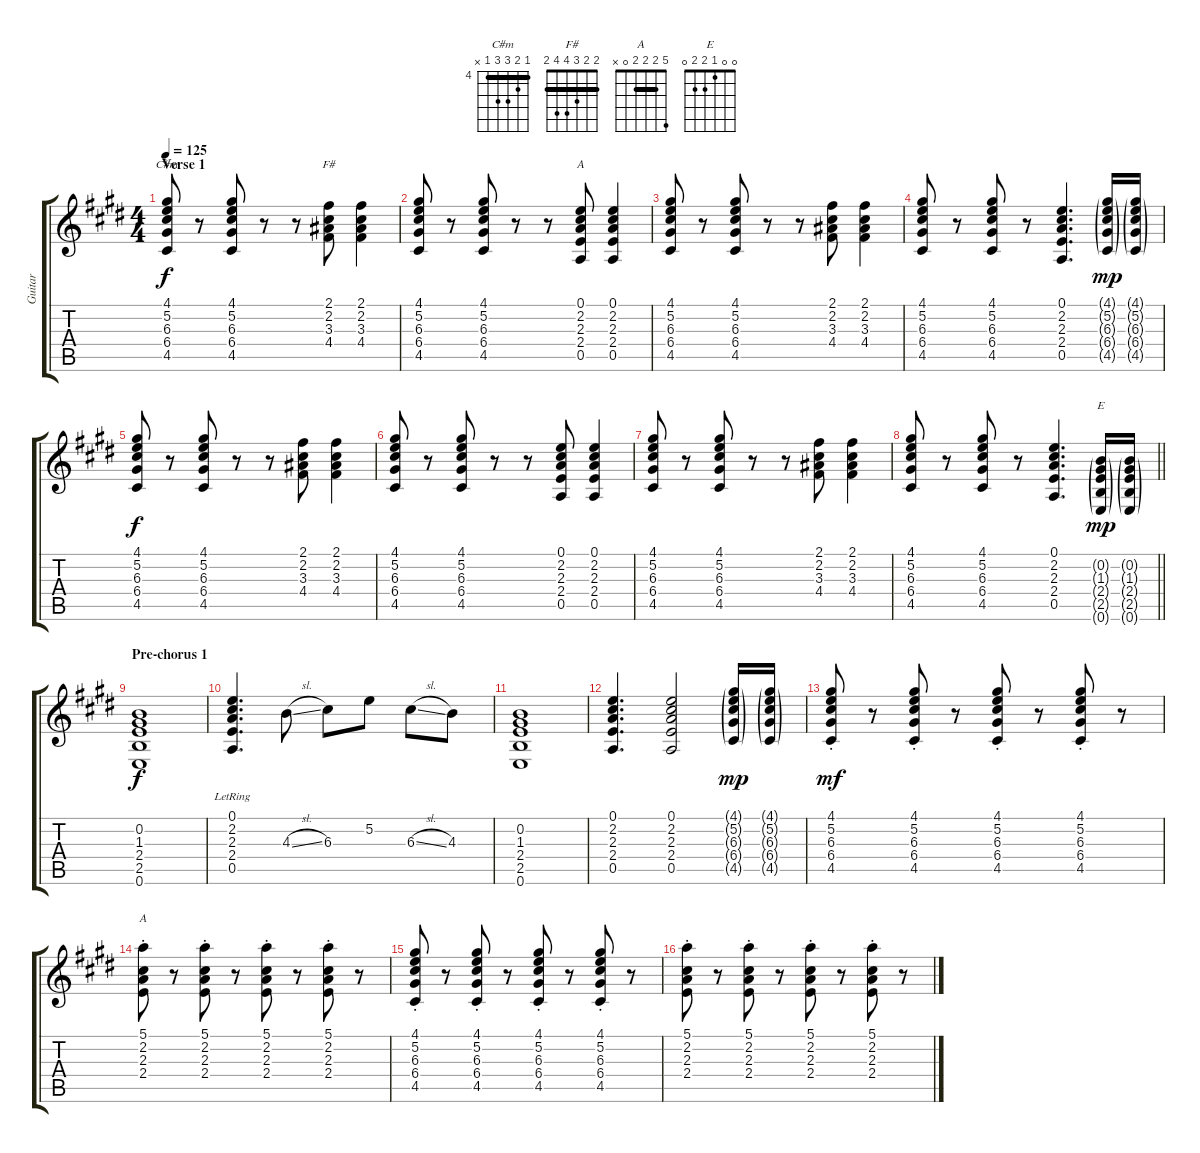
\track ("Guitar" "Guitar") {instrument electricguitarclean}
\staff {score tabs}
\tuning (E4 B3 G3 D3 A2 E2) {hide}
\chord ("C#m" 4 5 6 6 4 x) {firstfret 4 barre 4}
\chord ("F#" 2 2 3 4 4 2) {barre 2}
\chord ("A" 0 2 2 2 0 x)
\chord ("E" 0 0 1 2 2 0)
\chord ("A" 5 2 2 2 0 x) {barre 2}
\ts (4 4)
\section ("" "Verse 1")
\tempo 125
\clef g2
\ks c#minor
(4.1 5.2 6.3 6.4 4.5).8{ch "C#m" dy f} r.8 (4.1 5.2 6.3 6.4 4.5).8 r.8 r.8 (2.1 2.2 3.3 4.4).8{ch "F#"} (2.1 2.2 3.3 4.4).4 |
(4.1 5.2 6.3 6.4 4.5).8 r.8 (4.1 5.2 6.3 6.4 4.5).8 r.8 r.8 (0.1 2.2 2.3 2.4 0.5).8{ch "A"} (0.1 2.2 2.3 2.4 0.5).4 |
(4.1 5.2 6.3 6.4 4.5).8 r.8 (4.1 5.2 6.3 6.4 4.5).8 r.8 r.8 (2.1 2.2 3.3 4.4).8 (2.1 2.2 3.3 4.4).4 |
(4.1 5.2 6.3 6.4 4.5).8 r.8 (4.1 5.2 6.3 6.4 4.5).8 r.8 (0.1 2.2 2.3 2.4 0.5).4{d} (4.1{g} 5.2{g} 6.3{g} 6.4{g} 4.5{g}).16{dy mp} (4.1{g} 5.2{g} 6.3{g} 6.4{g} 4.5{g}).16 |
(4.1 5.2 6.3 6.4 4.5).8{dy f} r.8 (4.1 5.2 6.3 6.4 4.5).8 r.8 r.8 (2.1 2.2 3.3 4.4).8 (2.1 2.2 3.3 4.4).4 |
(4.1 5.2 6.3 6.4 4.5).8 r.8 (4.1 5.2 6.3 6.4 4.5).8 r.8 r.8 (0.1 2.2 2.3 2.4 0.5).8 (0.1 2.2 2.3 2.4 0.5).4 |
(4.1 5.2 6.3 6.4 4.5).8 r.8 (4.1 5.2 6.3 6.4 4.5).8 r.8 r.8 (2.1 2.2 3.3 4.4).8 (2.1 2.2 3.3 4.4).4 |
\barLineRight lightlight
(4.1 5.2 6.3 6.4 4.5).8 r.8 (4.1 5.2 6.3 6.4 4.5).8 r.8 (0.1 2.2 2.3 2.4 0.5).4{d} (0.2{g} 1.3{g} 2.4{g} 2.5{g} 0.6{g}).16{ch "E" dy mp} (0.2{g} 1.3{g} 2.4{g} 2.5{g} 0.6{g}).16 |
\section ("" "Pre-chorus 1")
(0.2 1.3 2.4 2.5 0.6).1{dy f} |
(0.1{lr} 2.2 2.3 2.4{lr} 0.5{lr}).4{d} 4.3{sl}.8 6.3.8 5.2.8 6.3{sl}.8 4.3.8 |
(0.2 1.3 2.4 2.5 0.6).1 |
(0.1 2.2 2.3 2.4 0.5).4{d} (0.1 2.2 2.3 2.4 0.5).2 (4.1{g} 5.2{g} 6.3{g} 6.4{g} 4.5{g}).16{dy mp} (4.1{g} 5.2{g} 6.3{g} 6.4{g} 4.5{g}).16 |
(4.1{st} 5.2{st} 6.3{st} 6.4{st} 4.5{st}).8{dy mf} r.8 (4.1{st} 5.2{st} 6.3{st} 6.4{st} 4.5{st}).8 r.8 (4.1{st} 5.2{st} 6.3{st} 6.4{st} 4.5{st}).8 r.8 (4.1{st} 5.2{st} 6.3{st} 6.4{st} 4.5{st}).8 r.8 |
(5.1{st} 2.2{st} 2.3{st} 2.4{st}).8{ch "A"} r.8 (5.1{st} 2.2{st} 2.3{st} 2.4{st}).8 r.8 (5.1{st} 2.2{st} 2.3{st} 2.4{st}).8 r.8 (5.1{st} 2.2{st} 2.3{st} 2.4{st}).8 r.8 |
(4.1{st} 5.2{st} 6.3{st} 6.4{st} 4.5{st}).8 r.8 (4.1{st} 5.2{st} 6.3{st} 6.4{st} 4.5{st}).8 r.8 (4.1{st} 5.2{st} 6.3{st} 6.4{st} 4.5{st}).8 r.8 (4.1{st} 5.2{st} 6.3{st} 6.4{st} 4.5{st}).8 r.8 |
(5.1{st} 2.2{st} 2.3{st} 2.4{st}).8 r.8 (5.1{st} 2.2{st} 2.3{st} 2.4{st}).8 r.8 (5.1{st} 2.2{st} 2.3{st} 2.4{st}).8 r.8 (5.1{st} 2.2{st} 2.3{st} 2.4{st}).8 r.8
